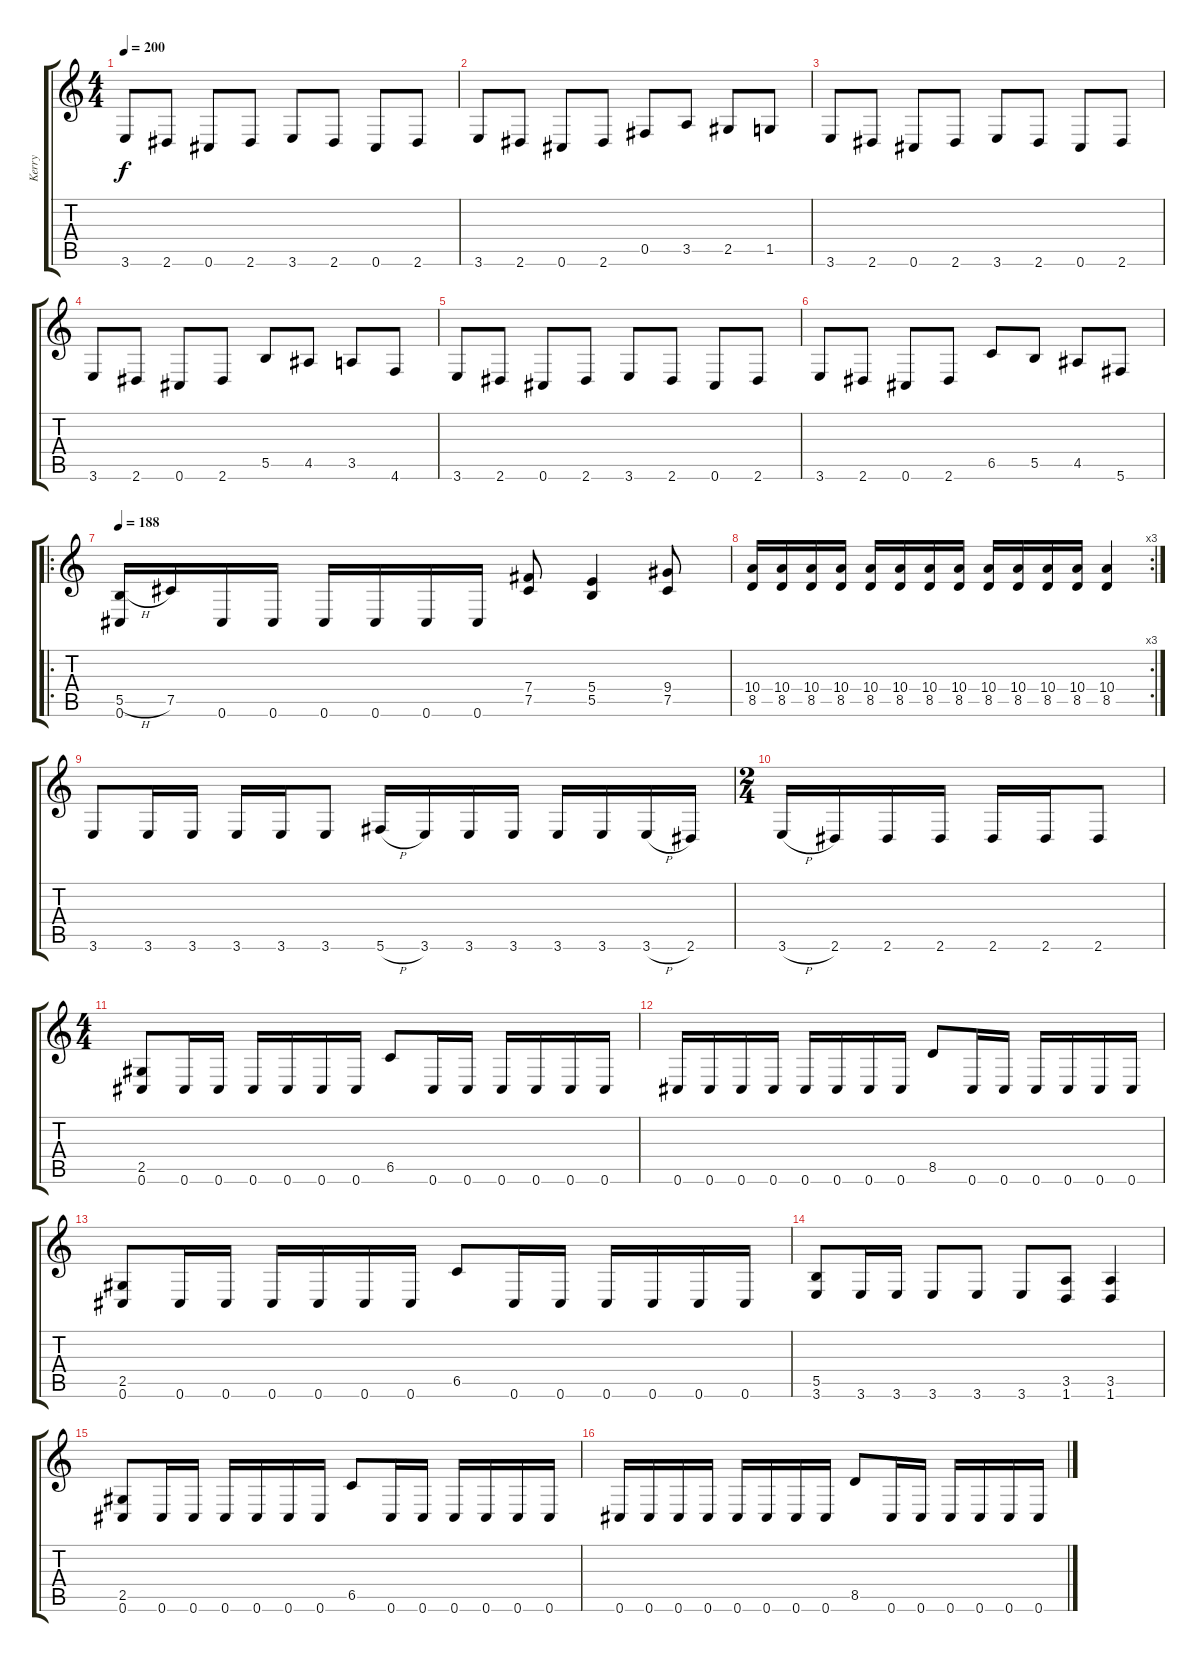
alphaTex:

\track ("Kerry" "Kerry") {instrument overdrivenguitar}
\staff {score tabs}
\tuning (Db4 Ab3 E3 B2 Gb2 Db2) {hide}
\ts (4 4)
\tempo 200
\clef g2
\ks c
3.6.8{dy f} 2.6.8 0.6.8 2.6.8 3.6.8 2.6.8 0.6.8 2.6.8 |
3.6.8 2.6.8 0.6.8 2.6.8 0.5.8 3.5.8 2.5.8 1.5.8 |
3.6.8 2.6.8 0.6.8 2.6.8 3.6.8 2.6.8 0.6.8 2.6.8 |
3.6.8 2.6.8 0.6.8 2.6.8 5.5.8 4.5.8 3.5.8 4.6.8 |
3.6.8 2.6.8 0.6.8 2.6.8 3.6.8 2.6.8 0.6.8 2.6.8 |
3.6.8 2.6.8 0.6.8 2.6.8 6.5.8 5.5.8 4.5.8 5.6.8 |
\ro
\tempo 188
(5.5{h} 0.6).16 7.5.16 0.6.16 0.6.16 0.6.16 0.6.16 0.6.16 0.6.16 (7.4 7.5).8 (5.4 5.5).4 (9.4 7.5).8 |
\rc 3
(10.4 8.5).16 (10.4 8.5).16 (10.4 8.5).16 (10.4 8.5).16 (10.4 8.5).16 (10.4 8.5).16 (10.4 8.5).16 (10.4 8.5).16 (10.4 8.5).16 (10.4 8.5).16 (10.4 8.5).16 (10.4 8.5).16 (10.4 8.5).4 |
3.6.8 3.6.16 3.6.16 3.6.16 3.6.16 3.6.8 5.6{h}.16 3.6.16 3.6.16 3.6.16 3.6.16 3.6.16 3.6{h}.16 2.6.16 |
\ts (2 4)
3.6{h}.16 2.6.16 2.6.16 2.6.16 2.6.16 2.6.16 2.6.8 |
\ts (4 4)
(2.5 0.6).8 0.6.16 0.6.16 0.6.16 0.6.16 0.6.16 0.6.16 6.5.8 0.6.16 0.6.16 0.6.16 0.6.16 0.6.16 0.6.16 |
0.6.16 0.6.16 0.6.16 0.6.16 0.6.16 0.6.16 0.6.16 0.6.16 8.5.8 0.6.16 0.6.16 0.6.16 0.6.16 0.6.16 0.6.16 |
(2.5 0.6).8 0.6.16 0.6.16 0.6.16 0.6.16 0.6.16 0.6.16 6.5.8 0.6.16 0.6.16 0.6.16 0.6.16 0.6.16 0.6.16 |
(5.5 3.6).8 3.6.16 3.6.16 3.6.8 3.6.8 3.6.8 (3.5 1.6).8 (3.5 1.6).4 |
(2.5 0.6).8 0.6.16 0.6.16 0.6.16 0.6.16 0.6.16 0.6.16 6.5.8 0.6.16 0.6.16 0.6.16 0.6.16 0.6.16 0.6.16 |
0.6.16 0.6.16 0.6.16 0.6.16 0.6.16 0.6.16 0.6.16 0.6.16 8.5.8 0.6.16 0.6.16 0.6.16 0.6.16 0.6.16 0.6.16
